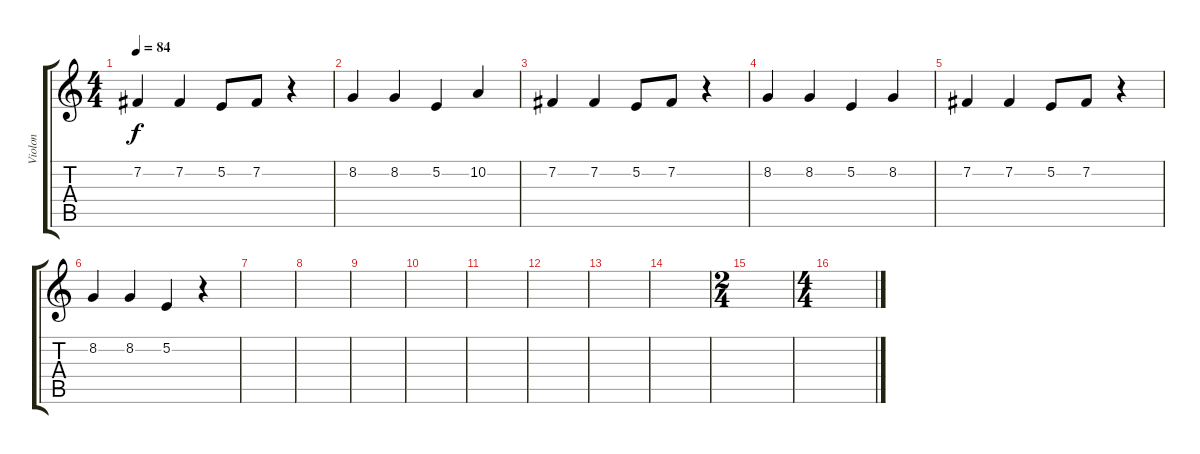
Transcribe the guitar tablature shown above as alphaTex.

\track ("Violon" "Violon") {instrument pizzicatostrings}
\staff {score tabs}
\tuning (E4 B3 G3 D3 A2 E2) {hide}
\ts (4 4)
\tempo 84
\clef g2
\ks c
7.2.4{dy f} 7.2.4 5.2.8 7.2.8 r.4 |
8.2.4 8.2.4 5.2.4 10.2.4 |
7.2.4 7.2.4 5.2.8 7.2.8 r.4 |
8.2.4 8.2.4 5.2.4 8.2.4 |
7.2.4 7.2.4 5.2.8 7.2.8 r.4 |
8.2.4 8.2.4 5.2.4 r.4 |
|
|
|
|
|
|
|
|
\ts (2 4)
|
\ts (4 4)
